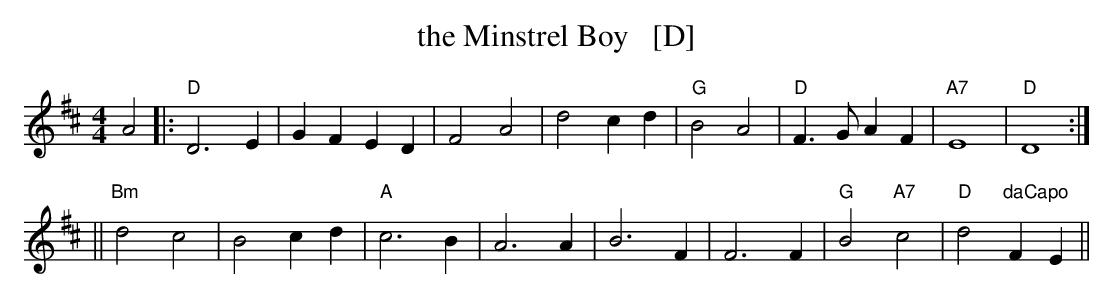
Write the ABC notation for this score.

X:1
T: the Minstrel Boy   [D]
M: 4/4
L: 1/4
K: D
A2 |: "D"D3 E | GF ED | F2 A2 | d2 cd | "G"B2 A2 | "D"F>G AF | "A7"E4 | "D"D4 :|
   || "Bm"d2 c2 | B2 cd | "A"c3 B | A3 A | B3 F | F3 F | "G"B2 "A7"c2 | "D"d2 "daCapo"FE ||
